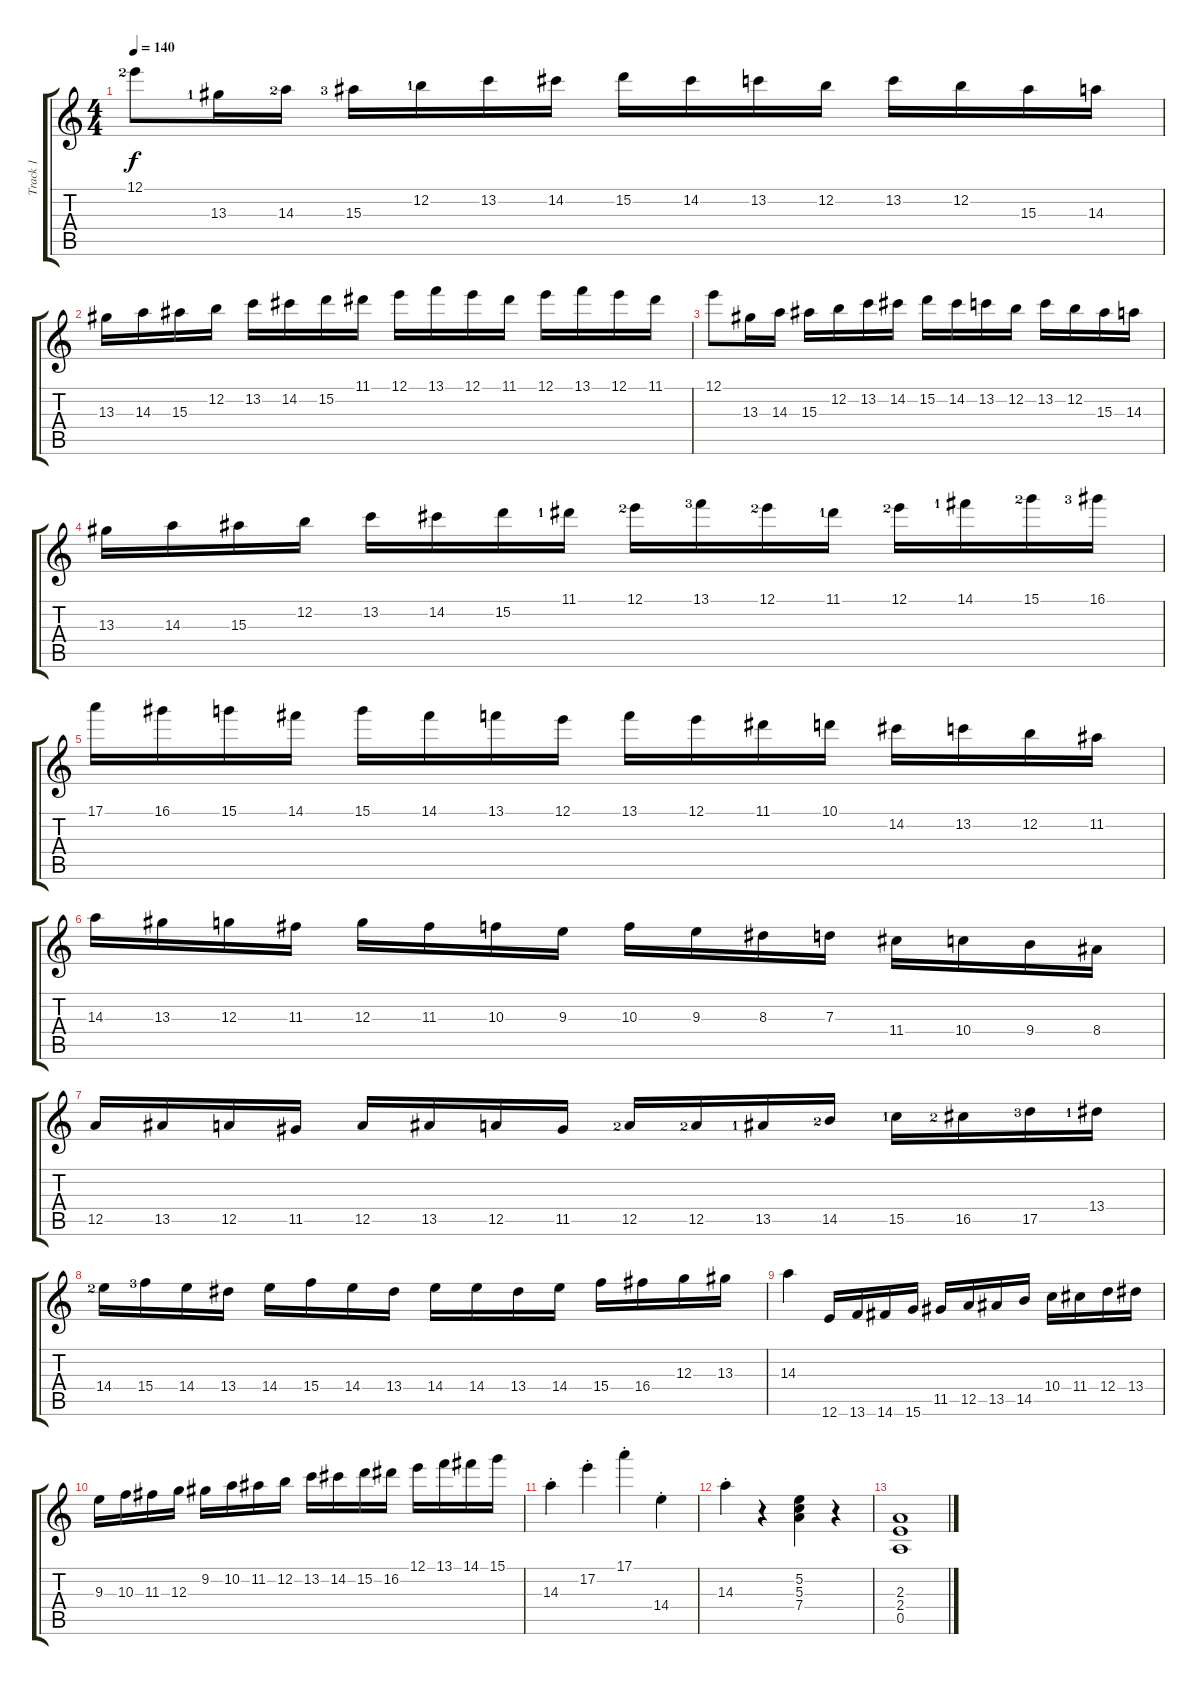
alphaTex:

\track ("Track 1" "Track 1") {instrument acousticguitarnylon}
\staff {score tabs}
\tuning (E4 B3 G3 D3 A2 E2) {hide}
\ts (4 4)
\tempo 140
\clef g2
\ks c
12.1{lf 3}.8{dy f} 13.3{lf 2}.16 14.3{lf 3}.16 15.3{lf 4}.16 12.2{lf 2}.16 13.2.16 14.2.16 15.2.16 14.2.16 13.2.16 12.2.16 13.2.16 12.2.16 15.3.16 14.3.16 |
13.3.16 14.3.16 15.3.16 12.2.16 13.2.16 14.2.16 15.2.16 11.1.16 12.1.16 13.1.16 12.1.16 11.1.16 12.1.16 13.1.16 12.1.16 11.1.16 |
12.1.8 13.3.16 14.3.16 15.3.16 12.2.16 13.2.16 14.2.16 15.2.16 14.2.16 13.2.16 12.2.16 13.2.16 12.2.16 15.3.16 14.3.16 |
13.3.16 14.3.16 15.3.16 12.2.16 13.2.16 14.2.16 15.2.16 11.1{lf 2}.16 12.1{lf 3}.16 13.1{lf 4}.16 12.1{lf 3}.16 11.1{lf 2}.16 12.1{lf 3}.16 14.1{lf 2}.16 15.1{lf 3}.16 16.1{lf 4}.16 |
17.1.16 16.1.16 15.1.16 14.1.16 15.1.16 14.1.16 13.1.16 12.1.16 13.1.16 12.1.16 11.1.16 10.1.16 14.2.16 13.2.16 12.2.16 11.2.16 |
14.3.16 13.3.16 12.3.16 11.3.16 12.3.16 11.3.16 10.3.16 9.3.16 10.3.16 9.3.16 8.3.16 7.3.16 11.4.16 10.4.16 9.4.16 8.4.16 |
12.5.16 13.5.16 12.5.16 11.5.16 12.5.16 13.5.16 12.5.16 11.5.16 12.5{lf 3}.16 12.5{lf 3}.16 13.5{lf 2}.16 14.5{lf 3}.16 15.5{lf 2}.16 16.5{lf 3}.16 17.5{lf 4}.16 13.4{lf 2}.16 |
14.4{lf 3}.16 15.4{lf 4}.16 14.4.16 13.4.16 14.4.16 15.4.16 14.4.16 13.4.16 14.4.16 14.4.16 13.4.16 14.4.16 15.4.16 16.4.16 12.3.16 13.3.16 |
14.3.4 12.6.16 13.6.16 14.6.16 15.6.16 11.5.16 12.5.16 13.5.16 14.5.16 10.4.16 11.4.16 12.4.16 13.4.16 |
9.3.16 10.3.16 11.3.16 12.3.16 9.2.16 10.2.16 11.2.16 12.2.16 13.2.16 14.2.16 15.2.16 16.2.16 12.1.16 13.1.16 14.1.16 15.1.16 |
14.3{st}.4 17.2{st}.4 17.1{st}.4 14.4{st}.4 |
14.3{st}.4 r.4 (5.2 5.3 7.4).4 r.4 |
(2.3 2.4 0.5).1
